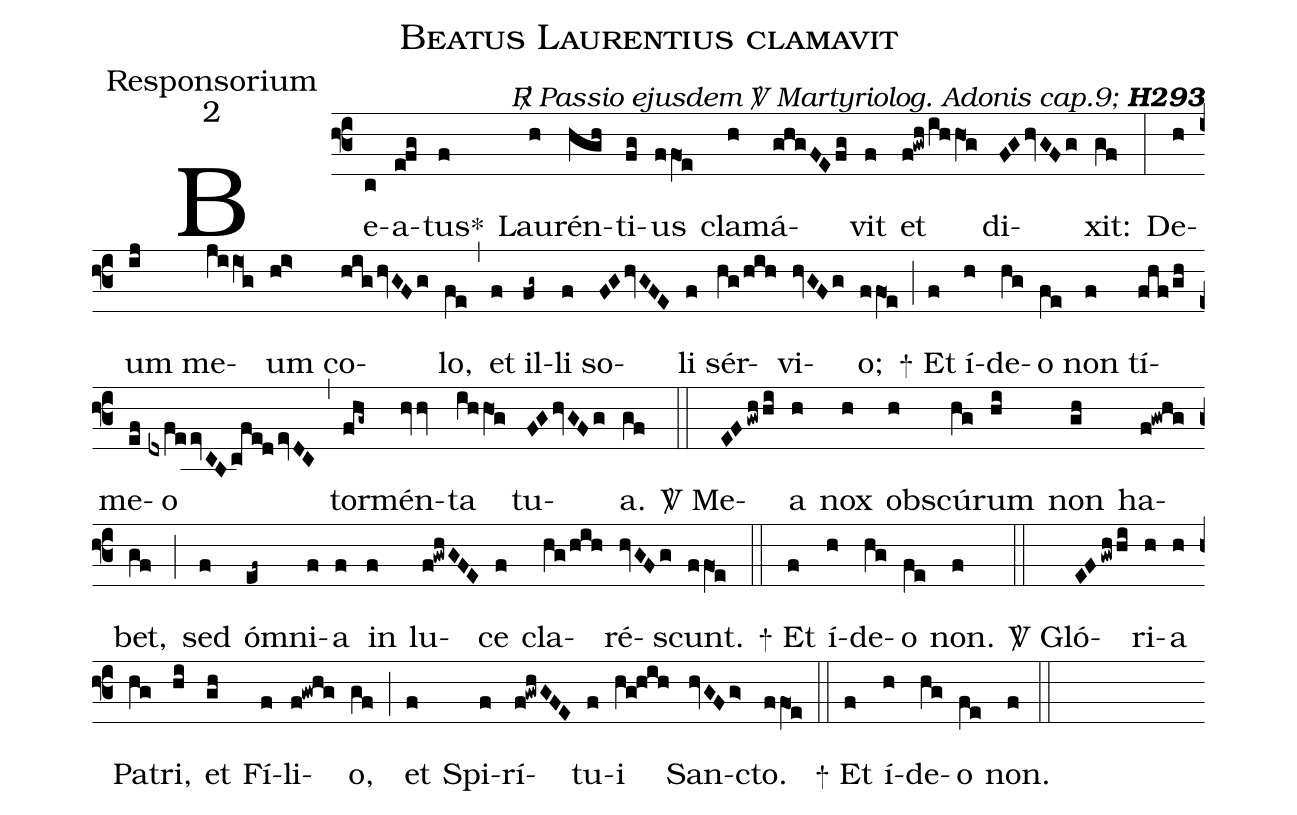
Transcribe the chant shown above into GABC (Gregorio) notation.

name:Beatus Laurentius clamavit;
office-part:Responsorium;
mode:2;
commentary:{\itshape\mdseries \Rbar\  Passio ejusdem \Vbar\  Martyriolog.\ Adonis cap.9;\/} {\bfseries H293};
%%
(f3) Be(c)a(efg)tus<sp>*</sp>(f)  Lau(h)rén(hgh)ti(fg)us(ffO1e) cla(h)má(ghgFEfg)vit(f) et(f!gwh/ihhO1g) di(FGhvGFg)xit:(gf) (:)
De(h)um(ij) me(jiiO1g)um(hi>) co(highvGFg)lo,(fe) (,)
et(f) il(fg~)li(f) so(FGhvGFE)li(f) sér(hg/hih)vi(hvGFg)o;(ffO1e) (;)
<sp>+</sp> Et(f) í(h)de(hg)o(fe) non(f) tí(fhf/gh)me(ef)o(dxfeevCBcfe!devDC) (,)
tor(fhg~)mén(hvv)ta(ihhO1g) tu(FGhvGFg)a.(gf) (::)
<sp>V/</sp> Me(EFgwhhi)a(h) nox(h) ob(h)scú(hg)rum(hi) non(gh) ha(f!gwhg)bet,(gf) (;)
sed(f) ó(ef~)mni(f)a(f) in(f) lu(f!gwhGFE)ce(f) cla(hg/hih)ré(hvGFg)scunt.(ffO1e) (::)
<sp>+</sp> Et(f) í(h)de(hg)o(fe) non.(f) (::)
<sp>V/</sp> Gló(EFgwhhi)ri(h)a(h) Pa(hg)tri,(hi) et(gh) Fí(f)li(f!gwhg)o,(gf) (;)
et(f) Spi(f)rí(f!gwhGFE)tu(f)i(hg@hih) San(hvGFg>)cto.(ffO1!e) (::)
<sp>+</sp> Et(f) í(h)de(hg)o(fe) non.(f) (::)
